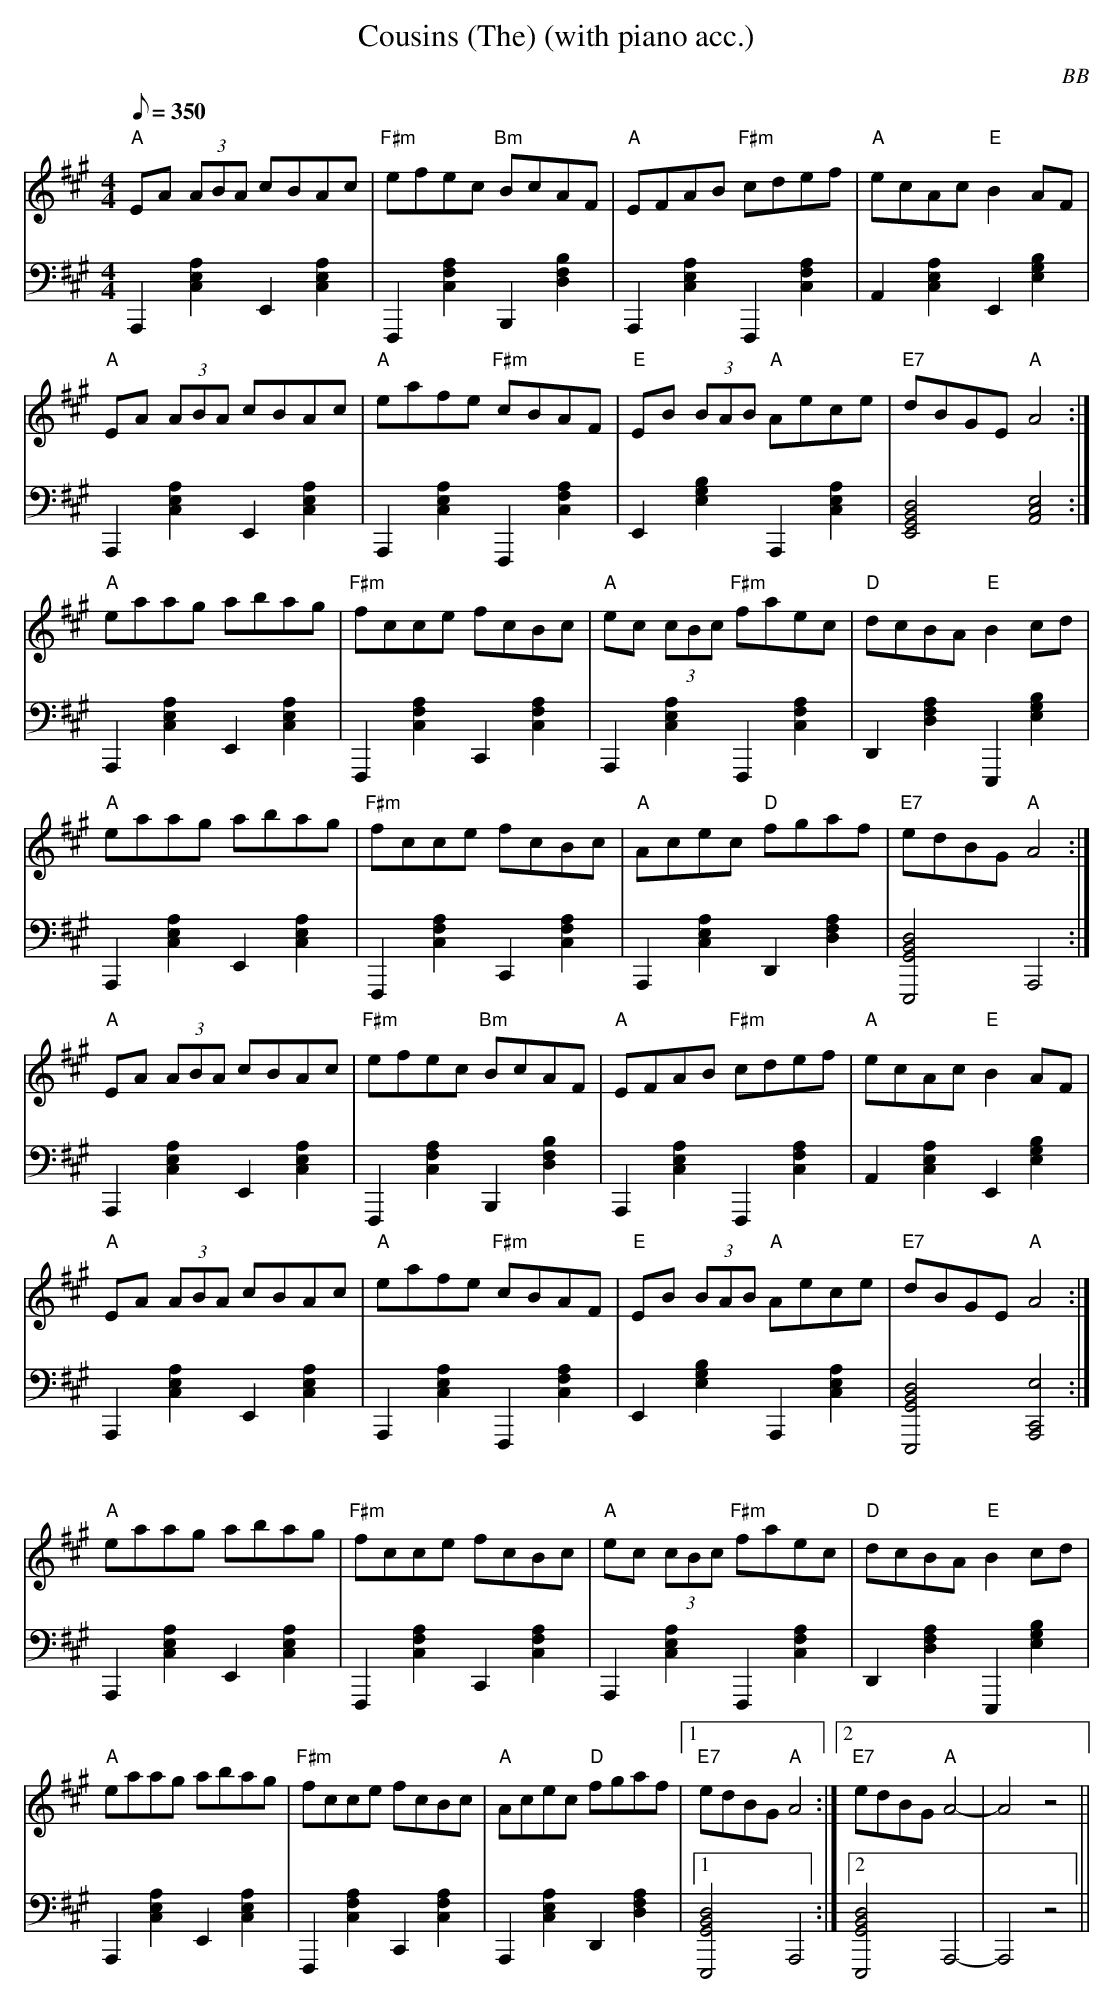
X:1
T: Cousins (The) (with piano acc.)
C: BB
M: 4/4
L: 1/8
Q: 1/8=350
V: 1 program 1 110 %fiddle
V: 2 volume=70 clef=bass m=D program 1 00
K: A
[V:1] "A"EA (3ABA cBAc|"F#m"efec "Bm"BcAF|"A"EFAB "F#m"cdef|"A"ecAc "E"B2 AF|
[V:2] A,,2[A2E2C2]E,2[A2E2C2]|F,,2[F2C2A2]B,,2[B2D2F2]|A,,2[A2E2C2]F,,2[F2C2A2]|\
A,2[A2E2C2]E,2[B2E2G2]|
[V:1] "A"EA (3ABA cBAc|"A"eafe "F#m"cBAF|"E"EB (3BAB "A"Aece|"E7"dBGE "A"A4 :|
[V:2] A,,2[A2E2C2]E,2[A2E2C2]|A,,2[A2E2C2]F,,2[F2C2A2]|E,2[B2E2G2]A,,2[A2E2C2]|\
[E,4B,4G,4D4][A,4C4E4]:|
[V:1] "A"eaag abag|"F#m"fcce fcBc|"A"ec (3cBc "F#m"faec|"D"dcBA "E"B2 cd|
[V:2] A,,2[A2E2C2]E,2[A2E2C2]|F,,2[F2C2A2]C,2[F2C2A2]|A,,2[A2E2C2]F,,2[F2C2A2]|\
D,2[D2A2F2]E,,2[B2E2G2]|
[V:1] "A"eaag abag|"F#m"fcce fcBc|"A"Acec "D"fgaf|"E7"edBG "A"A4 :|
[V:2] A,,2[A2E2C2]E,2[A2E2C2]|F,,2[F2C2A2]C,2[F2C2A2]|A,,2[A2E2C2]D,2[D2A2F2]|
[E,,4B,4G,4D4]A,,4:|
[V:1] "A"EA (3ABA cBAc|"F#m"efec "Bm"BcAF|"A"EFAB "F#m"cdef|"A"ecAc "E"B2 AF|
[V:2] A,,2[A2E2C2]E,2[A2E2C2]|F,,2[F2C2A2]B,,2[B2D2F2]|A,,2[A2E2C2]F,,2[F2C2A2]|\
A,2[A2E2C2]E,2[B2E2G2]|
[V:1] "A"EA (3ABA cBAc|"A"eafe "F#m"cBAF|"E"EB (3BAB "A"Aece|"E7"dBGE "A"A4 :|
[V:2] A,,2[A2E2C2]E,2[A2E2C2]|A,,2[A2E2C2]F,,2[F2C2A2]|E,2[B2E2G2]A,,2[A2E2C2]|\
[E,,4B,4G,4D4][A,,4C,4E4]:|
[V:1] "A"eaag abag|"F#m"fcce fcBc|"A"ec (3cBc "F#m"faec|"D"dcBA "E"B2 cd|
[V:2] A,,2[A2E2C2]E,2[A2E2C2]|F,,2[F2C2A2]C,2[F2C2A2]|A,,2[A2E2C2]F,,2[F2C2A2]|\
D,2[D2A2F2]E,,2[B2E2G2]|
[V:1] "A"eaag abag|"F#m"fcce fcBc|"A"Acec "D"fgaf|1 "E7"edBG "A"A4 :|2\
"E7"edBG "A"A4-|A4 z4||
[V:2] A,,2[A2E2C2]E,2[A2E2C2]|F,,2[F2C2A2]C,2[F2C2A2]|A,,2[A2E2C2]D,2[D2A2F2]|1\
[E,,4B,4G,4D4]A,,4:|2 [E,,4B,4G,4D4]A,,4-|A,,4 z4||
